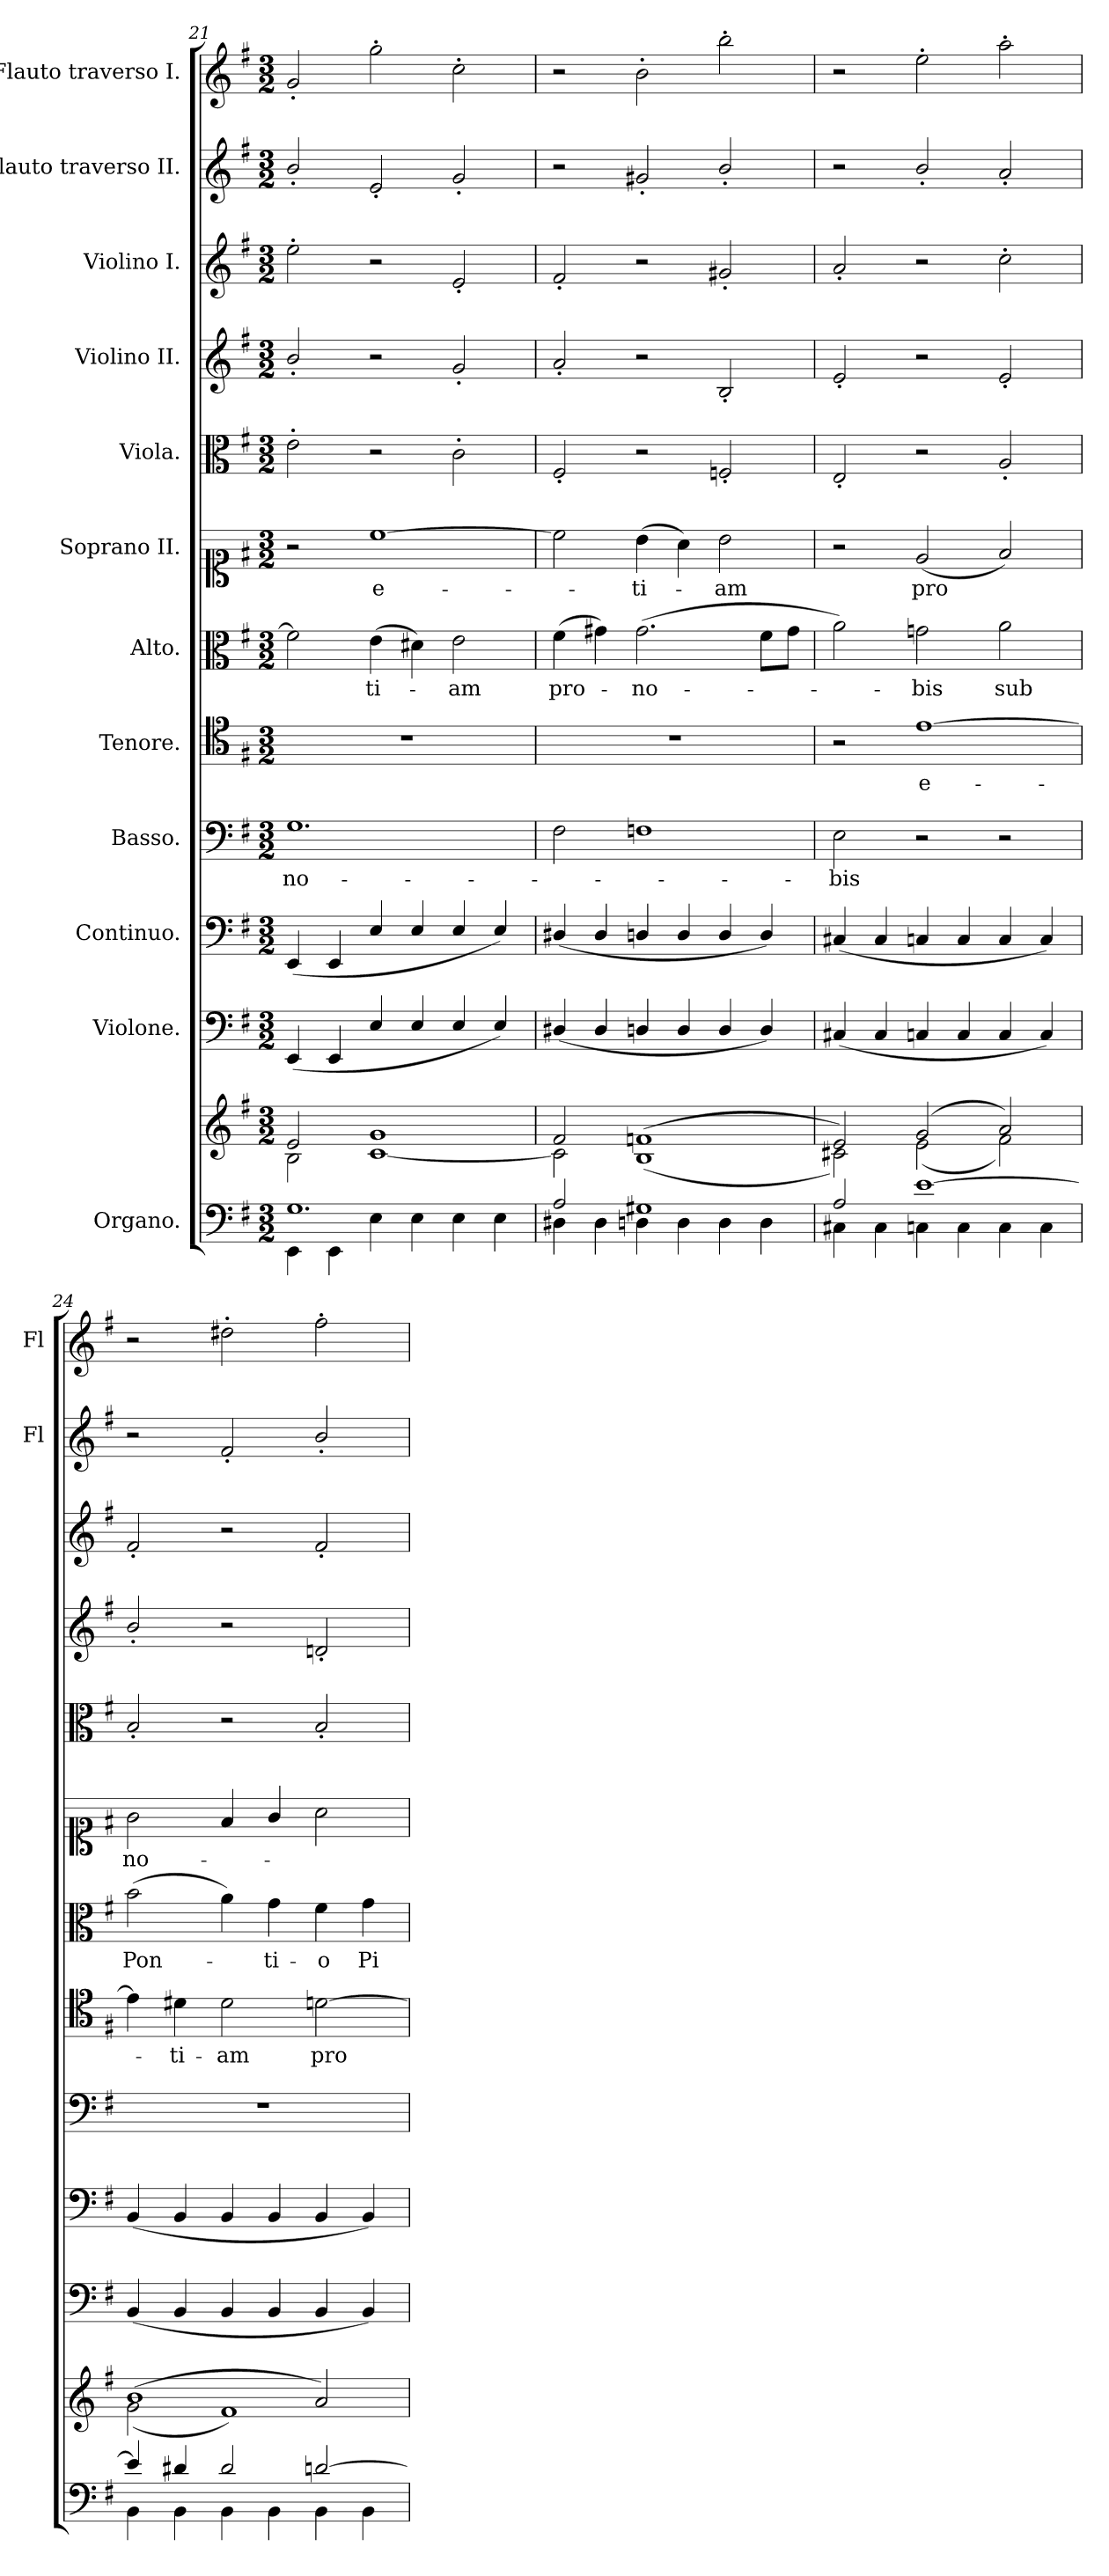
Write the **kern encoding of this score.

**kern	**kern	**kern	**kern	**kern	**text	**kern	**text	**kern	**text	**kern	**text	**kern	**kern	**kern	**kern	**kern
*part12	*part12	*part11	*part10	*part9	*part9	*part8	*part8	*part7	*part7	*part6	*part6	*part5	*part4	*part3	*part2	*part1
*staff13	*staff12	*staff11	*staff10	*staff9	*staff9	*staff8	*staff8	*staff7	*staff7	*staff6	*staff6	*staff5	*staff4	*staff3	*staff2	*staff1
*I"Organo.	*	*I"Violone.	*I"Continuo.	*I"Basso.	*	*I"Tenore.	*	*I"Alto.	*	*I"Soprano II.	*	*I"Viola.	*I"Violino II.	*I"Violino I.	*I"Flauto traverso II.	*I"Flauto traverso I.
*	*	*	*	*	*	*	*	*	*	*	*	*	*	*	*I'Fl	*I'Fl
*clefF4	*clefG2	*clefF4	*clefF4	*clefF4	*	*clefC4	*	*clefC3	*	*clefC1	*	*clefC3	*clefG2	*clefG2	*clefG2	*clefG2
*	*	*ITrd7c12	*	*	*	*	*	*	*	*	*	*	*	*	*	*
*k[f#]	*k[f#]	*k[f#]	*k[f#]	*k[f#]	*	*k[f#]	*	*k[f#]	*	*k[f#]	*	*k[f#]	*k[f#]	*k[f#]	*k[f#]	*k[f#]
*M3/2	*M3/2	*M3/2	*M3/2	*M3/2	*	*M3/2	*	*M3/2	*	*M3/2	*	*M3/2	*M3/2	*M3/2	*M3/2	*M3/2
=21	=21	=21	=21	=21	=21	=21	=21	=21	=21	=21	=21	=21	=21	=21	=21	=21
*^	*^	*	*	*	*	*	*	*	*	*	*	*	*	*	*	*
!	!	!	!	!	!	!	!LO:LY:b	!	!	!	!	!	!	!	!	!	!	!
1.G	4EE\	2e/	2B\	(4EEE/	(4EE/	1.G	no-	1.r	.	2f#\]	.	2r	.	2e'\	2b'/	2ee'\	2b'/	2g'/
.	4EE\	.	.	4EEE/	4EE/	.	.	.	.	.	.	.	.	.	.	.	.	.
!	!	!	!	!	!	!	!	!	!	!	!LO:LY:b	!	!LO:LY:b	!	!	!	!	!
.	4E\	1g	[1c	4EE/	4E/	.	.	.	.	(4e\	-ti-	[1cc	e-	2r	2r	2r	2e'/	2gg'\
.	4E\	.	.	4EE/	4E/	.	.	.	.	4d#X\)	.	.	.	.	.	.	.	.
!	!	!	!	!	!	!	!	!	!	!	!LO:LY:b	!	!	!	!	!	!	!
.	4E\	.	.	4EE/	4E/	.	.	.	.	2e\	-am	.	.	2c'\	2g'/	2e'/	2g'/	2cc'\
.	4E\	.	.	4EE/)	4E/)	.	.	.	.	.	.	.	.	.	.	.	.	.
=22	=22	=22	=22	=22	=22	=22	=22	=22	=22	=22	=22	=22	=22	=22	=22	=22	=22	=22
!	!	!	!	!	!	!	!	!	!	!	!LO:LY:b	!	!	!	!	!	!	!
2A/	4D#X\	2f#/	2c\]	(4DD#X/	(4D#X/	2F#\	.	1.r	.	(4f#\	pro-	2cc\]	.	2F#'/	2a'/	2f#'/	2r	2r
.	4D#\	.	.	4DD#/	4D#/	.	.	.	.	4g#X\)	.	.	.	.	.	.	.	.
!	!	!	!	!	!	!	!	!	!	!	!LO:LY:b	!	!LO:LY:b	!	!	!	!	!
1G#X	4Dn\	(1fn	(1B	4DDn/	4Dn/	1Fn	.	.	.	(2.g#\	-no-	(4b\	-ti-	2r	2r	2r	2g#X'/	2b'\
.	4D\	.	.	4DD/	4D/	.	.	.	.	.	.	4a\)	.	.	.	.	.	.
!	!	!	!	!	!	!	!	!	!	!	!	!	!LO:LY:b	!	!	!	!	!
.	4D\	.	.	4DD/	4D/	.	.	.	.	.	.	2b\	-am	2Fn'/	2B'/	2g#X'/	2b'/	2bb'\
.	4D\	.	.	4DD/)	4D/)	.	.	.	.	8f#\L	.	.	.	.	.	.	.	.
.	.	.	.	.	.	.	.	.	.	8g#\J	.	.	.	.	.	.	.	.
=23	=23	=23	=23	=23	=23	=23	=23	=23	=23	=23	=23	=23	=23	=23	=23	=23	=23	=23
!	!	!	!	!	!	!	!LO:LY:b	!	!	!	!	!	!	!	!	!	!	!
2A/	4C#X\	2e/)	2c#X\)	(4CC#X/	(4C#X/	2E\	-bis	2r	.	2a\)	.	2r	.	2E'/	2e'/	2a'/	2r	2r
.	4C#\	.	.	4CC#/	4C#/	.	.	.	.	.	.	.	.	.	.	.	.	.
!	!	!	!	!	!	!	!	!	!LO:LY:b	!	!LO:LY:b	!	!LO:LY:b	!	!	!	!	!
[1e	4Cn\	(2g/	(2e\	4CCn/	4Cn/	2r	.	[1e	e-	2gn\	-bis	(2e/	pro	2r	2r	2r	2b'/	2ee'\
.	4C\	.	.	4CC/	4C/	.	.	.	.	.	.	.	.	.	.	.	.	.
!	!	!	!	!	!	!	!	!	!	!	!LO:LY:b	!	!	!	!	!	!	!
.	4C\	2a/)	2f#\)	4CC/	4C/	2r	.	.	.	2a\	sub	2f#/)	.	2A'/	2e'/	2cc'\	2a'/	2aa'\
.	4C\	.	.	4CC/)	4C/)	.	.	.	.	.	.	.	.	.	.	.	.	.
=24	=24	=24	=24	=24	=24	=24	=24	=24	=24	=24	=24	=24	=24	=24	=24	=24	=24	=24
!	!	!	!	!	!	!	!	!	!	!	!LO:LY:b	!	!LO:LY:b	!	!	!	!	!
4e/]	4BB\	(1b	(2g\	(4BBB/	(4BB/	1.r	.	4e\]	.	(2b\	Pon-	2g\	no-	2B'/	2b'/	2f#'/	2r	2r
!	!	!	!	!	!	!	!	!	!LO:LY:b	!	!	!	!	!	!	!	!	!
4d#X/	4BB\	.	.	4BBB/	4BB/	.	.	4d#X\	-ti-	.	.	.	.	.	.	.	.	.
!	!	!	!	!	!	!	!	!	!LO:LY:b	!	!	!	!	!	!	!	!	!
2d#/	4BB\	.	1f#)	4BBB/	4BB/	.	.	2d#\	-am	4a\)	.	4f#/	.	2r	2r	2r	2f#'/	2dd#X'\
!	!	!	!	!	!	!	!	!	!	!	!LO:LY:b	!	!	!	!	!	!	!
.	4BB\	.	.	4BBB/	4BB/	.	.	.	.	4g\	-ti-	4g/	.	.	.	.	.	.
!	!	!	!	!	!	!	!	!	!LO:LY:b	!	!LO:LY:b	!	!	!	!	!	!	!
[2dn/	4BB\	2a/)	.	4BBB/	4BB/	.	.	[2dn\	pro	4f#\	-o	2a\	.	2B'/	2dn'/	2f#'/	2b'/	2ff#'\
!	!	!	!	!	!	!	!	!	!	!	!LO:LY:b	!	!	!	!	!	!	!
.	4BB\	.	.	4BBB/)	4BB/)	.	.	.	.	4g\	Pi-	.	.	.	.	.	.	.
*v	*v	*	*	*	*	*	*	*	*	*	*	*	*	*	*	*	*	*
*	*v	*v	*	*	*	*	*	*	*	*	*	*	*	*	*	*	*
=	=	=	=	=	=	=	=	=	=	=	=	=	=	=	=	=
*-	*-	*-	*-	*-	*-	*-	*-	*-	*-	*-	*-	*-	*-	*-	*-	*-
